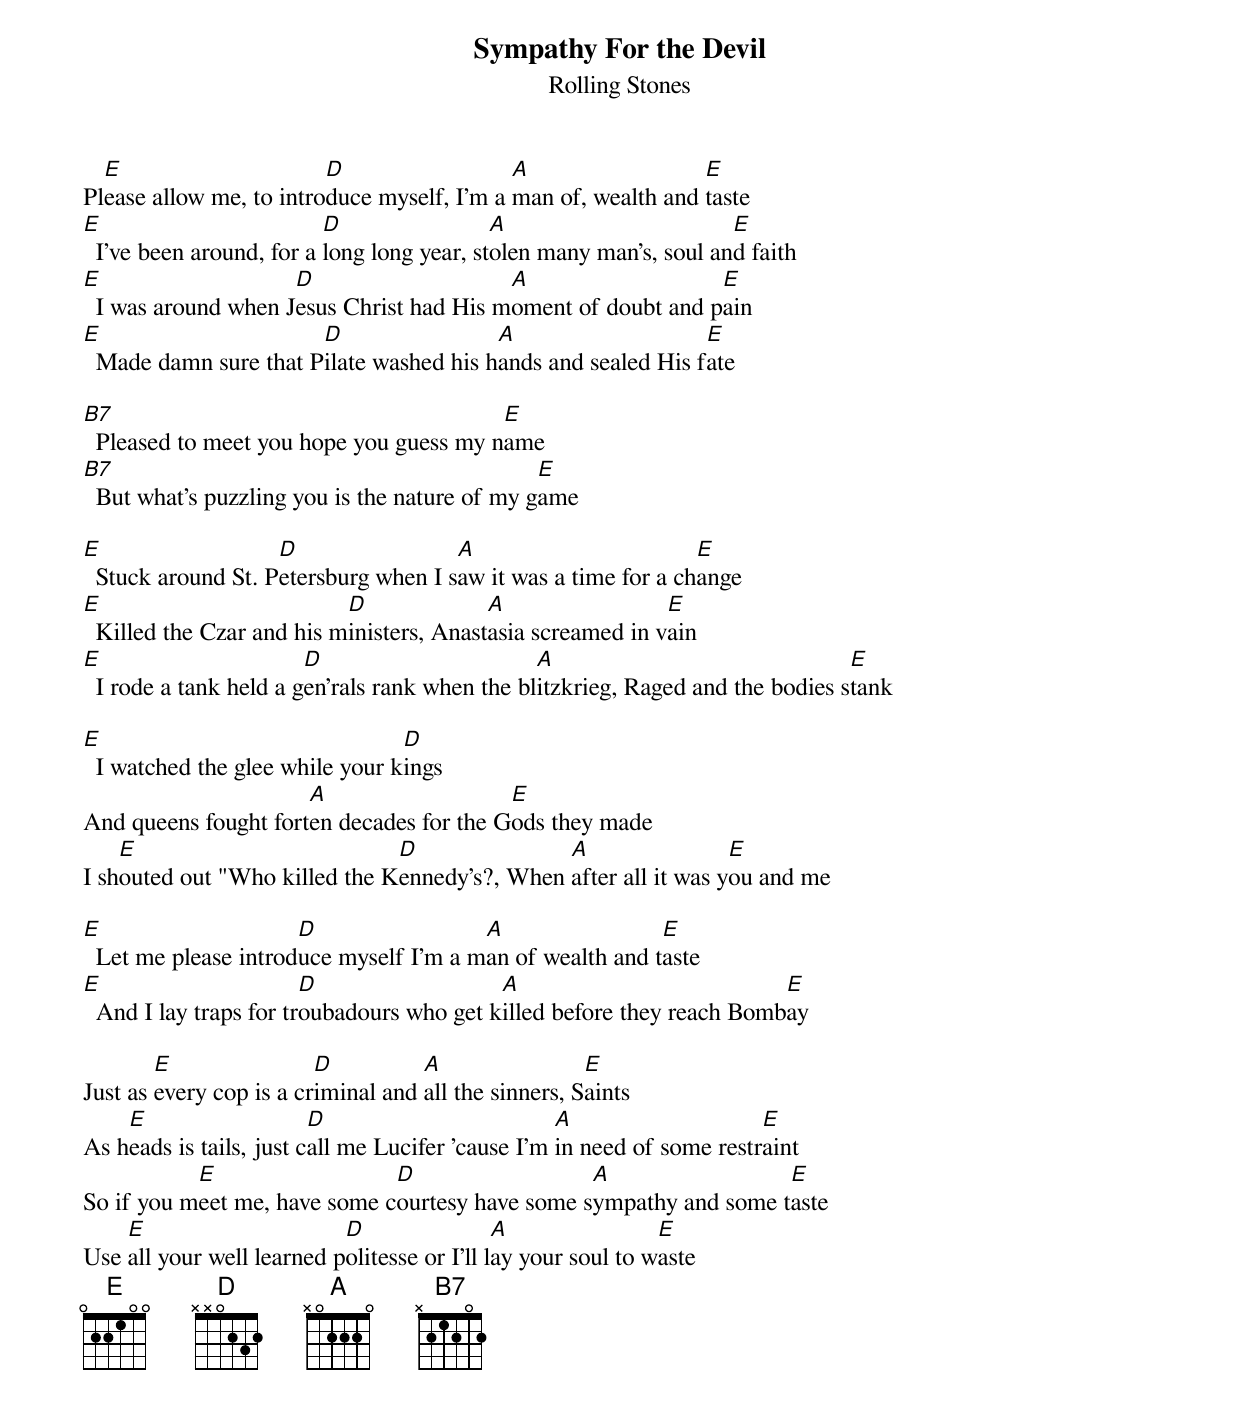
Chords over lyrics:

Sympathy For the Devil
Rolling Stones

  E                      D                  A                  E
Please allow me, to introduce myself, I'm a man of, wealth and taste
E                         D                 A                       E
  I've been around, for a long long year, stolen many man's, soul and faith
E                    D                    A                   E
  I was around when Jesus Christ had His moment of doubt and pain
E                      D                 A                    E
  Made damn sure that Pilate washed his hands and sealed His fate

B7                                       E
  Pleased to meet you hope you guess my name
B7                                             E
  But what's puzzling you is the nature of my game

E                   D                 A                        E
  Stuck around St. Petersburg when I saw it was a time for a change
E                          D              A                 E
  Killed the Czar and his ministers, Anastasia screamed in vain
E                       D                       A                               E
  I rode a tank held a gen'rals rank when the blitzkrieg, Raged and the bodies stank

E                                D
  I watched the glee while your kings
                      A                   E
And queens fought forten decades for the Gods they made
    E                          D               A                 E
I shouted out "Who killed the Kennedy's?, When after all it was you and me

E                     D                 A                 E
  Let me please introduce myself I'm a man of wealth and taste
E                       D                  A                           E
  And I lay traps for troubadours who get killed before they reach Bombay

        E                D          A                 E
Just as every cop is a criminal and all the sinners, Saints
    E                    D                         A                    E
As heads is tails, just call me Lucifer 'cause I'm in need of some restraint
           E                  D                  A                 E
So if you meet me, have some courtesy have some sympathy and some taste
    E                      D                 A                E
Use all your well learned politesse or I'll lay your soul to waste
